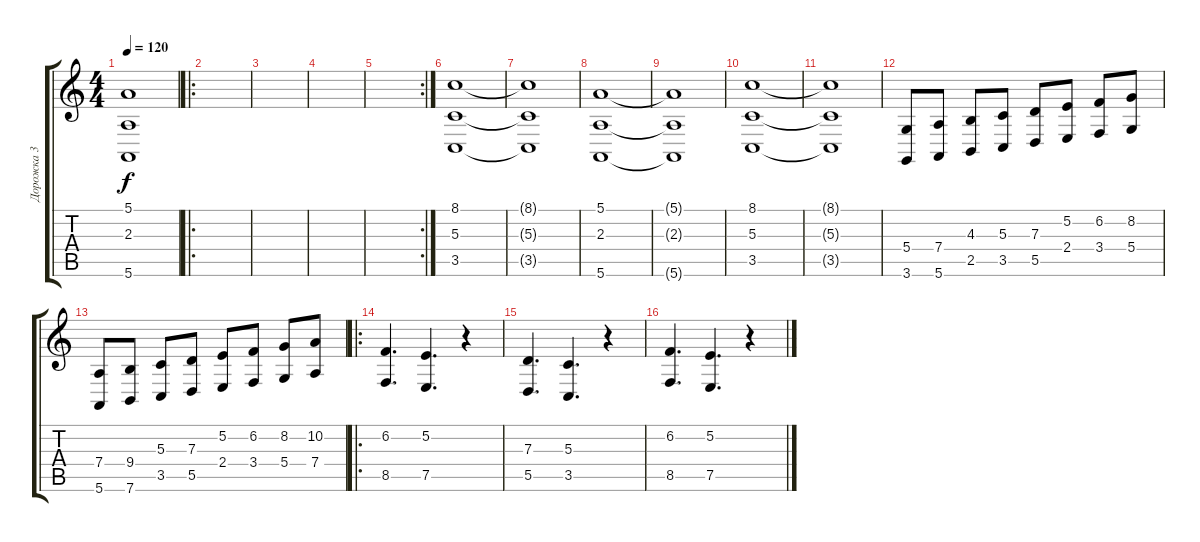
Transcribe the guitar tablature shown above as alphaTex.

\track ("Дорожка 3" "Дорожка 3") {instrument electricgrandpiano}
\staff {score tabs}
\tuning (E4 B3 G3 D3 A2 E2) {hide}
\ts (4 4)
\tempo 120
\clef g2
\ks c
(5.1{t} 2.3{t} 5.6{t}).1{dy f} |
\ro
|
|
|
\rc 2
|
(8.1 5.3 3.5).1{instrument stringensemble1} |
(8.1{t} 5.3{t} 3.5{t}).1 |
(5.1 2.3 5.6).1 |
(5.1{t} 2.3{t} 5.6{t}).1 |
(8.1 5.3 3.5).1{instrument stringensemble1} |
(8.1{t} 5.3{t} 3.5{t}).1 |
(5.4 3.6).8 (7.4 5.6).8 (4.3 2.5).8 (5.3 3.5).8 (7.3 5.5).8 (5.2 2.4).8 (6.2 3.4).8 (8.2 5.4).8 |
(7.4 5.6).8 (9.4 7.6).8 (5.3 3.5).8 (7.3 5.5).8 (5.2 2.4).8 (6.2 3.4).8 (8.2 5.4).8 (10.2 7.4).8 |
\ro
(6.2 8.5).4{d instrument electricgrandpiano} (5.2 7.5).4{d} r.4 |
(7.3 5.5).4{d} (5.3 3.5).4{d} r.4 |
(6.2 8.5).4{d} (5.2 7.5).4{d} r.4
